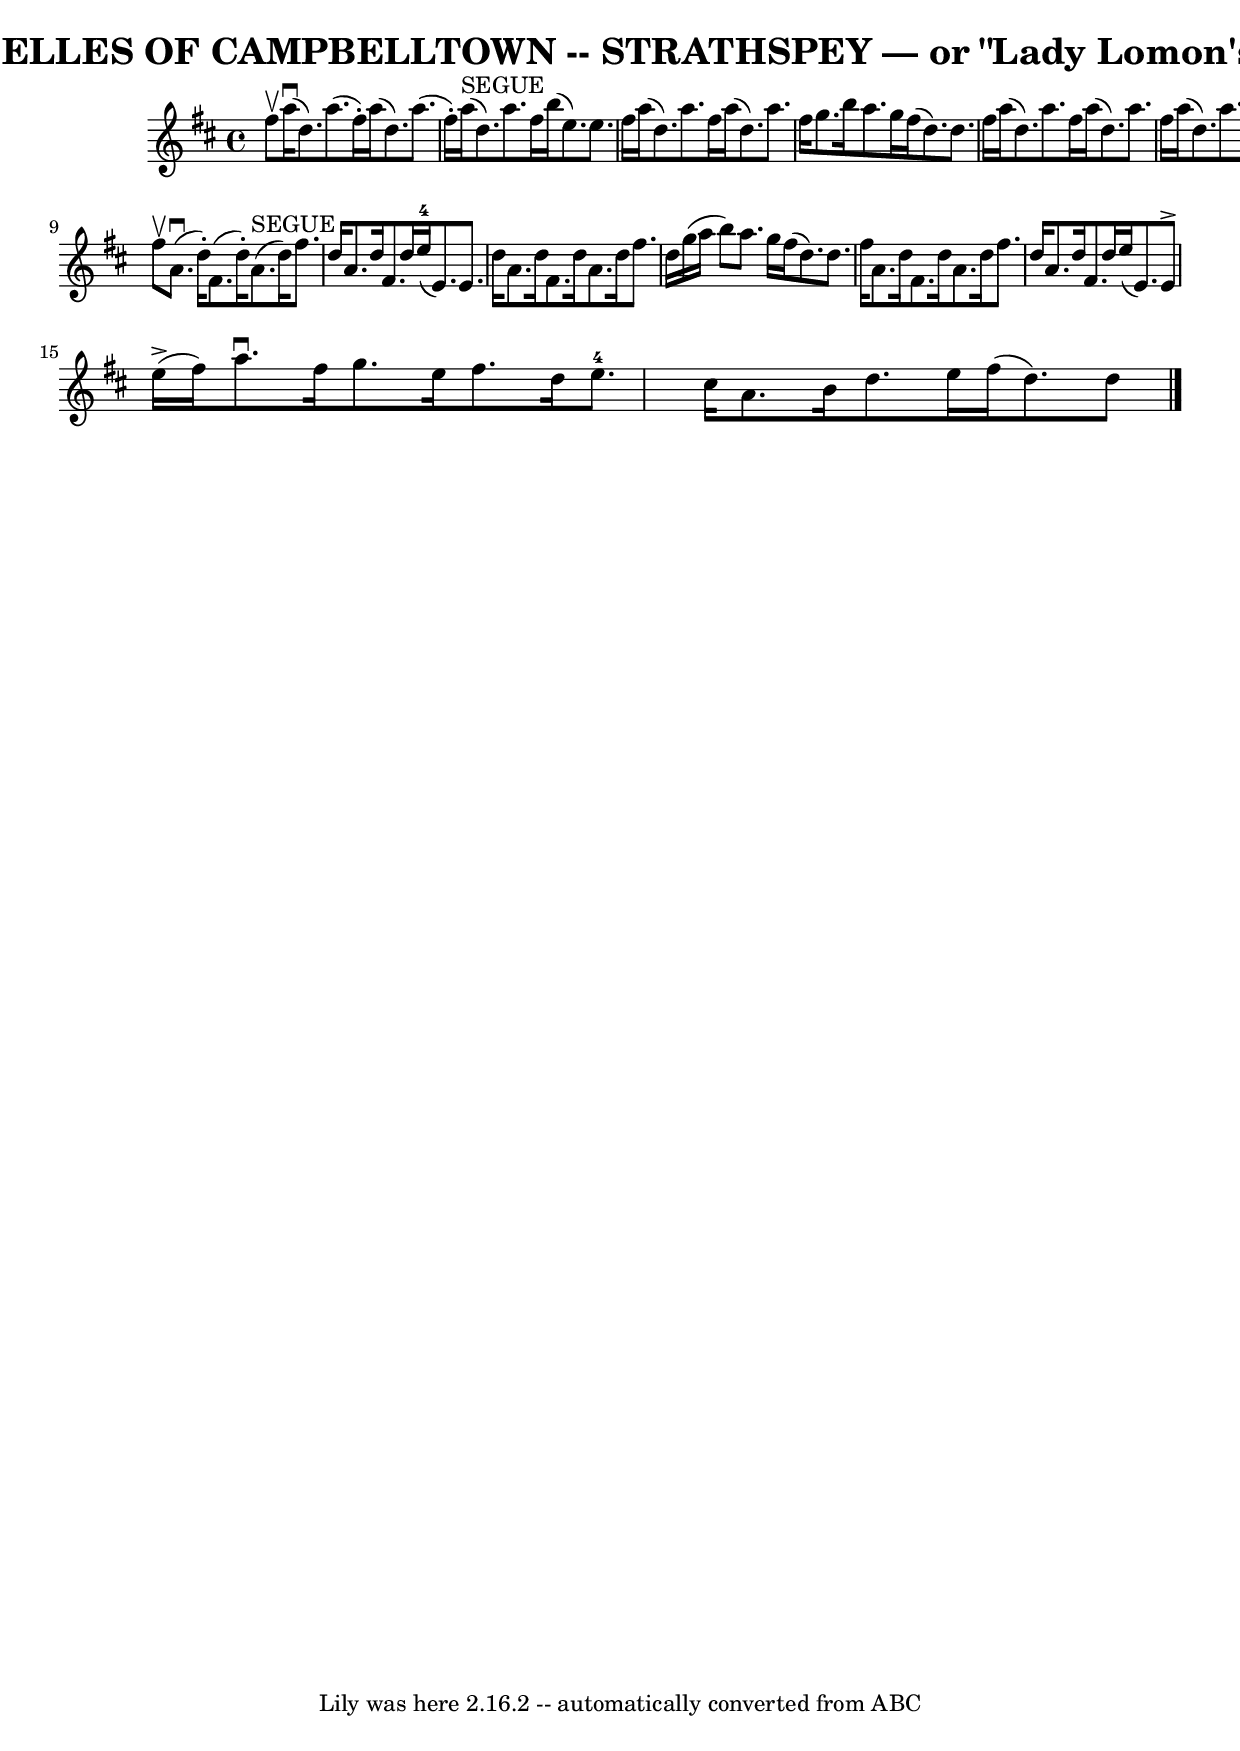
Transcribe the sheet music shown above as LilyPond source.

\version "2.7.40"
\include "Mammoth.ily"
\header {
	book = "Ryan's Mammoth Collection of Fiddle Tunes"
	crossRefNumber = "1"
	footnotes = ""
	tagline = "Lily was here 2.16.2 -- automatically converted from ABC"
	title = "BELLES OF CAMPBELLTOWN -- STRATHSPEY — or \"Lady Lomon's\""
}
voicedefault =  {
\set Score.defaultBarType = "empty"

 \override Staff.TimeSignature #'style = #'C
 \time 4/4 % %slurgraces 1
 \key d \major fis''8^\upbow   |
 a''16 (^\downbow d''8.)   
a''8. (fis''16 -.) a''16 (d''8.) a''8. (fis''16 -.)   
|
 a''16^"SEGUE"(d''8.) a''8. fis''16 b''16 (e''8.  
-) e''8. fis''16    |
 a''16 (d''8.) a''8. fis''16    
a''16 (d''8.) a''8. fis''16    |
 g''8. b''16 a''8.    
g''16 fis''16 (d''8.) d''8. fis''16    |
 a''16 (
d''8.) a''8. fis''16 a''16 (d''8.) a''8. fis''16    
|
 a''16 (d''8.) a''8. fis''16 b''16 (e''8.)   
e''8. fis''16    |
 a''16 (d''8.) a''8. fis''16    
a''16 (d''8.) a''8. fis''16    |
 g''8. b''16 a''8.    
g''16 fis''16 (d''8.) d''8    \bar "|." fis''8^\upbow   
|
 a'8. (^\downbow d''16 -.) fis'8. (d''16 -.) a'8. 
^"SEGUE"(d''16) fis''8. d''16    |
 a'8. d''16 fis'8.  
 d''16 e''16-4(e'8.) e'8. d''16    |
 a'8.    
d''16 fis'8. d''16 a'8. d''16 fis''8. d''16    |
   
g''16 (a''16 b''8) a''8. g''16 fis''16 (d''8.) d''8.   
 fis''16    |
 a'8. d''16 fis'8. d''16 a'8. d''16    
fis''8. d''16    |
 a'8. d''16 fis'8. d''16 e''16 (
e'8.) e'8^\accent e''16 (^\accent fis''16)   |
 a''8. 
^\downbow fis''16 g''8. e''16 fis''8. d''16 e''8.-4   
cis''16    |
 a'8. b'16 d''8. e''16 fis''16 (d''8.)   
d''8    \bar "|."   
}

\score{
    <<

	\context Staff="default"
	{
	    \voicedefault 
	}

    >>
	\layout {
	}
	\midi {}
}
